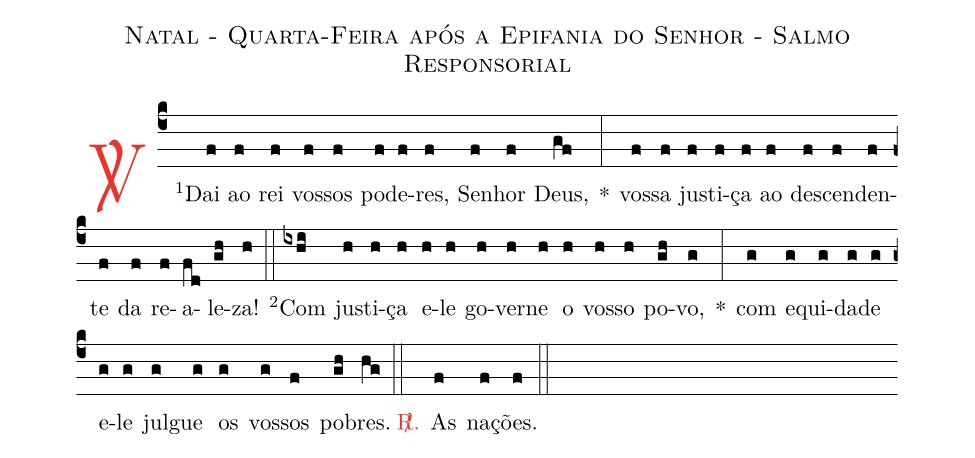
name: Natal - Quarta-Feira após a Epifania do Senhor - Salmo Responsorial;
%%
(c4)

<c><sp>V/</sp>.</c>() <v>\VSup{1}</v>Dai(f) ao(f) rei(f) vos(f)sos(f) po(f)de(f)res,(f) Se(f)nhor(f) Deus,(gf) *(:)
vos(f)sa(f) jus(f)ti(f)ça(f) ao(f) des(f)cen(f)den(f)te(f) da(f) re(f)a(fd)le(gh)za!(h)

(::)

<v>\VSup{2}</v>Com(ixhi) jus(h)ti(h)ça(h) e(h)le(h) go(h)ver(h)ne(h) o(h) vos(h)so(h) po(gh)vo,(g) *(:)
com(g) e(g)qui(g)da(g)de(g) e(g)le(g) jul(g)gue(g) os(g) vos(g)sos(f) po(gh)bres.(hg)

(::)

<c><sp>R/</sp>.</c>() As(f) na(f)ções.(f)

(::)
